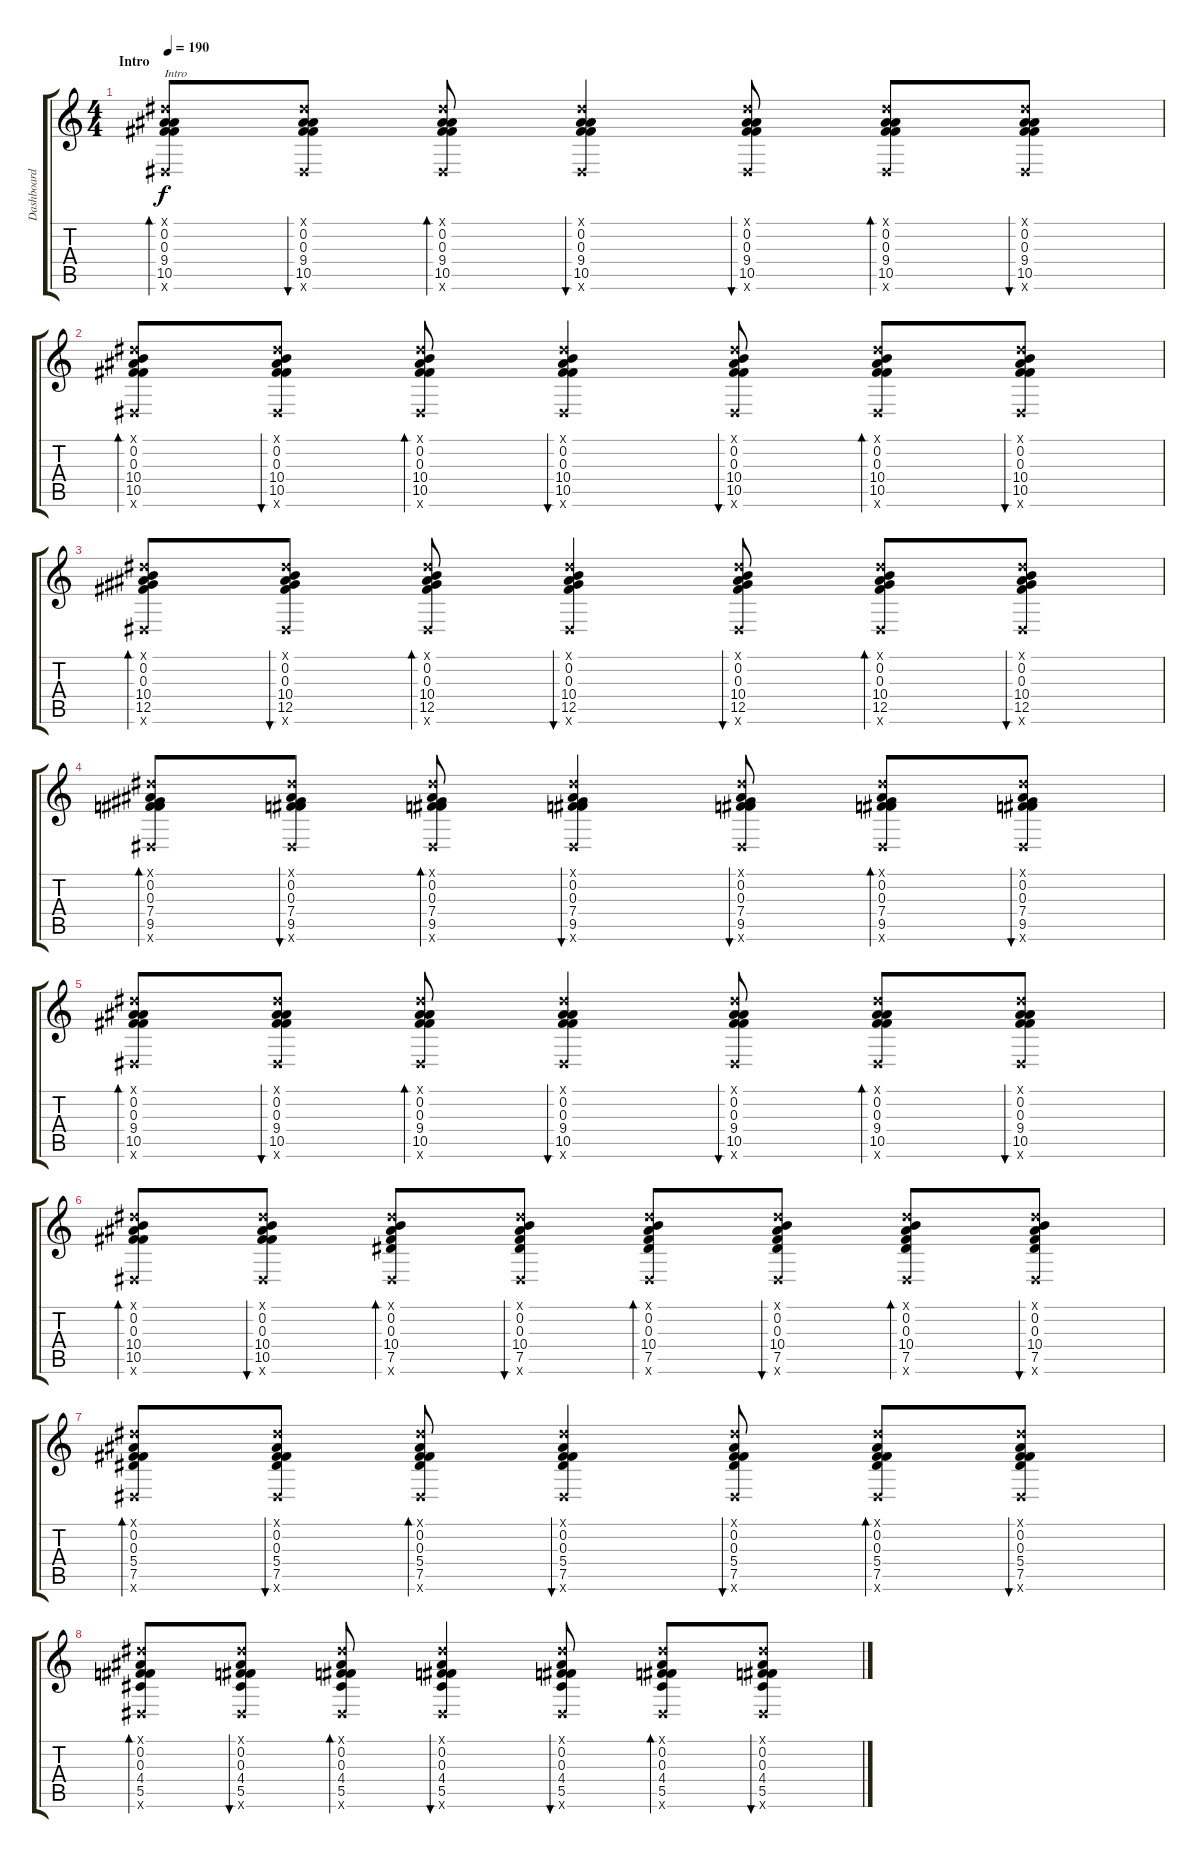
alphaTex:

\track ("Dashboard Confessional" "Dashboard ") {instrument acousticguitarsteel}
\staff {score tabs}
\tuning (Eb4 Bb3 Gb3 Db3 Ab2 Eb2) {hide}
\ts (4 4)
\section ("" "Intro")
\tempo 190
\clef g2
\ks c
(0.1{x} 0.2 0.3 9.4 10.5 0.6{x}).8{bd 30 txt "Intro" dy f instrument acousticguitarsteel} (0.1{x} 0.2 0.3 9.4 10.5 0.6{x}).8{bu 30} (0.1{x} 0.2 0.3 9.4 10.5 0.6{x}).8{bd 60} (0.1{x} 0.2 0.3 9.4 10.5 0.6{x}).4{bu 60} (0.1{x} 0.2 0.3 9.4 10.5 0.6{x}).8{bu 60} (0.1{x} 0.2 0.3 9.4 10.5 0.6{x}).8{bd 60} (0.1{x} 0.2 0.3 9.4 10.5 0.6{x}).8{bu 60} |
(0.1{x} 0.2 0.3 10.4 10.5 0.6{x}).8{bd 60} (0.1{x} 0.2 0.3 10.4 10.5 0.6{x}).8{bu 60} (0.1{x} 0.2 0.3 10.4 10.5 0.6{x}).8{bd 60} (0.1{x} 0.2 0.3 10.4 10.5 0.6{x}).4{bu 60} (0.1{x} 0.2 0.3 10.4 10.5 0.6{x}).8{bu 60} (0.1{x} 0.2 0.3 10.4 10.5 0.6{x}).8{bd 60} (0.1{x} 0.2 0.3 10.4 10.5 0.6{x}).8{bu 60} |
(0.1{x} 0.2 0.3 10.4 12.5 0.6{x}).8{bd 60} (0.1{x} 0.2 0.3 10.4 12.5 0.6{x}).8{bu 60} (0.1{x} 0.2 0.3 10.4 12.5 0.6{x}).8{bd 60} (0.1{x} 0.2 0.3 10.4 12.5 0.6{x}).4{bu 60} (0.1{x} 0.2 0.3 10.4 12.5 0.6{x}).8{bu 60} (0.1{x} 0.2 0.3 10.4 12.5 0.6{x}).8{bd 60} (0.1{x} 0.2 0.3 10.4 12.5 0.6{x}).8{bu 60} |
(0.1{x} 0.2 0.3 7.4 9.5 0.6{x}).8{bd 60} (0.1{x} 0.2 0.3 7.4 9.5 0.6{x}).8{bu 60} (0.1{x} 0.2 0.3 7.4 9.5 0.6{x}).8{bd 60} (0.1{x} 0.2 0.3 7.4 9.5 0.6{x}).4{bu 60} (0.1{x} 0.2 0.3 7.4 9.5 0.6{x}).8{bu 60} (0.1{x} 0.2 0.3 7.4 9.5 0.6{x}).8{bd 60} (0.1{x} 0.2 0.3 7.4 9.5 0.6{x}).8{bu 60} |
(0.1{x} 0.2 0.3 9.4 10.5 0.6{x}).8{bd 60} (0.1{x} 0.2 0.3 9.4 10.5 0.6{x}).8{bu 60} (0.1{x} 0.2 0.3 9.4 10.5 0.6{x}).8{bd 60} (0.1{x} 0.2 0.3 9.4 10.5 0.6{x}).4{bu 60} (0.1{x} 0.2 0.3 9.4 10.5 0.6{x}).8{bu 60} (0.1{x} 0.2 0.3 9.4 10.5 0.6{x}).8{bd 60} (0.1{x} 0.2 0.3 9.4 10.5 0.6{x}).8{bu 60} |
(0.1{x} 0.2 0.3 10.4 10.5 0.6{x}).8{bd 60} (0.1{x} 0.2 0.3 10.4 10.5 0.6{x}).8{bu 60} (0.1{x} 0.2 0.3 10.4 7.5 0.6{x}).8{bd 60} (0.1{x} 0.2 0.3 10.4 7.5 0.6{x}).8{bu 60} (0.1{x} 0.2 0.3 10.4 7.5 0.6{x}).8{bd 60} (0.1{x} 0.2 0.3 10.4 7.5 0.6{x}).8{bu 60} (0.1{x} 0.2 0.3 10.4 7.5 0.6{x}).8{bd 60} (0.1{x} 0.2 0.3 10.4 7.5 0.6{x}).8{bu 60} |
(0.1{x} 0.2 0.3 5.4 7.5 0.6{x}).8{bd 60} (0.1{x} 0.2 0.3 5.4 7.5 0.6{x}).8{bu 60} (0.1{x} 0.2 0.3 5.4 7.5 0.6{x}).8{bd 60} (0.1{x} 0.2 0.3 5.4 7.5 0.6{x}).4{bu 60} (0.1{x} 0.2 0.3 5.4 7.5 0.6{x}).8{bu 60} (0.1{x} 0.2 0.3 5.4 7.5 0.6{x}).8{bd 60} (0.1{x} 0.2 0.3 5.4 7.5 0.6{x}).8{bu 60} |
(0.1{x} 0.2 0.3 4.4 5.5 0.6{x}).8{bd 60} (0.1{x} 0.2 0.3 4.4 5.5 0.6{x}).8{bu 60} (0.1{x} 0.2 0.3 4.4 5.5 0.6{x}).8{bd 60} (0.1{x} 0.2 0.3 4.4 5.5 0.6{x}).4{bu 60} (0.1{x} 0.2 0.3 4.4 5.5 0.6{x}).8{bu 60} (0.1{x} 0.2 0.3 4.4 5.5 0.6{x}).8{bd 60} (0.1{x} 0.2 0.3 4.4 5.5 0.6{x}).8{bu 60}
